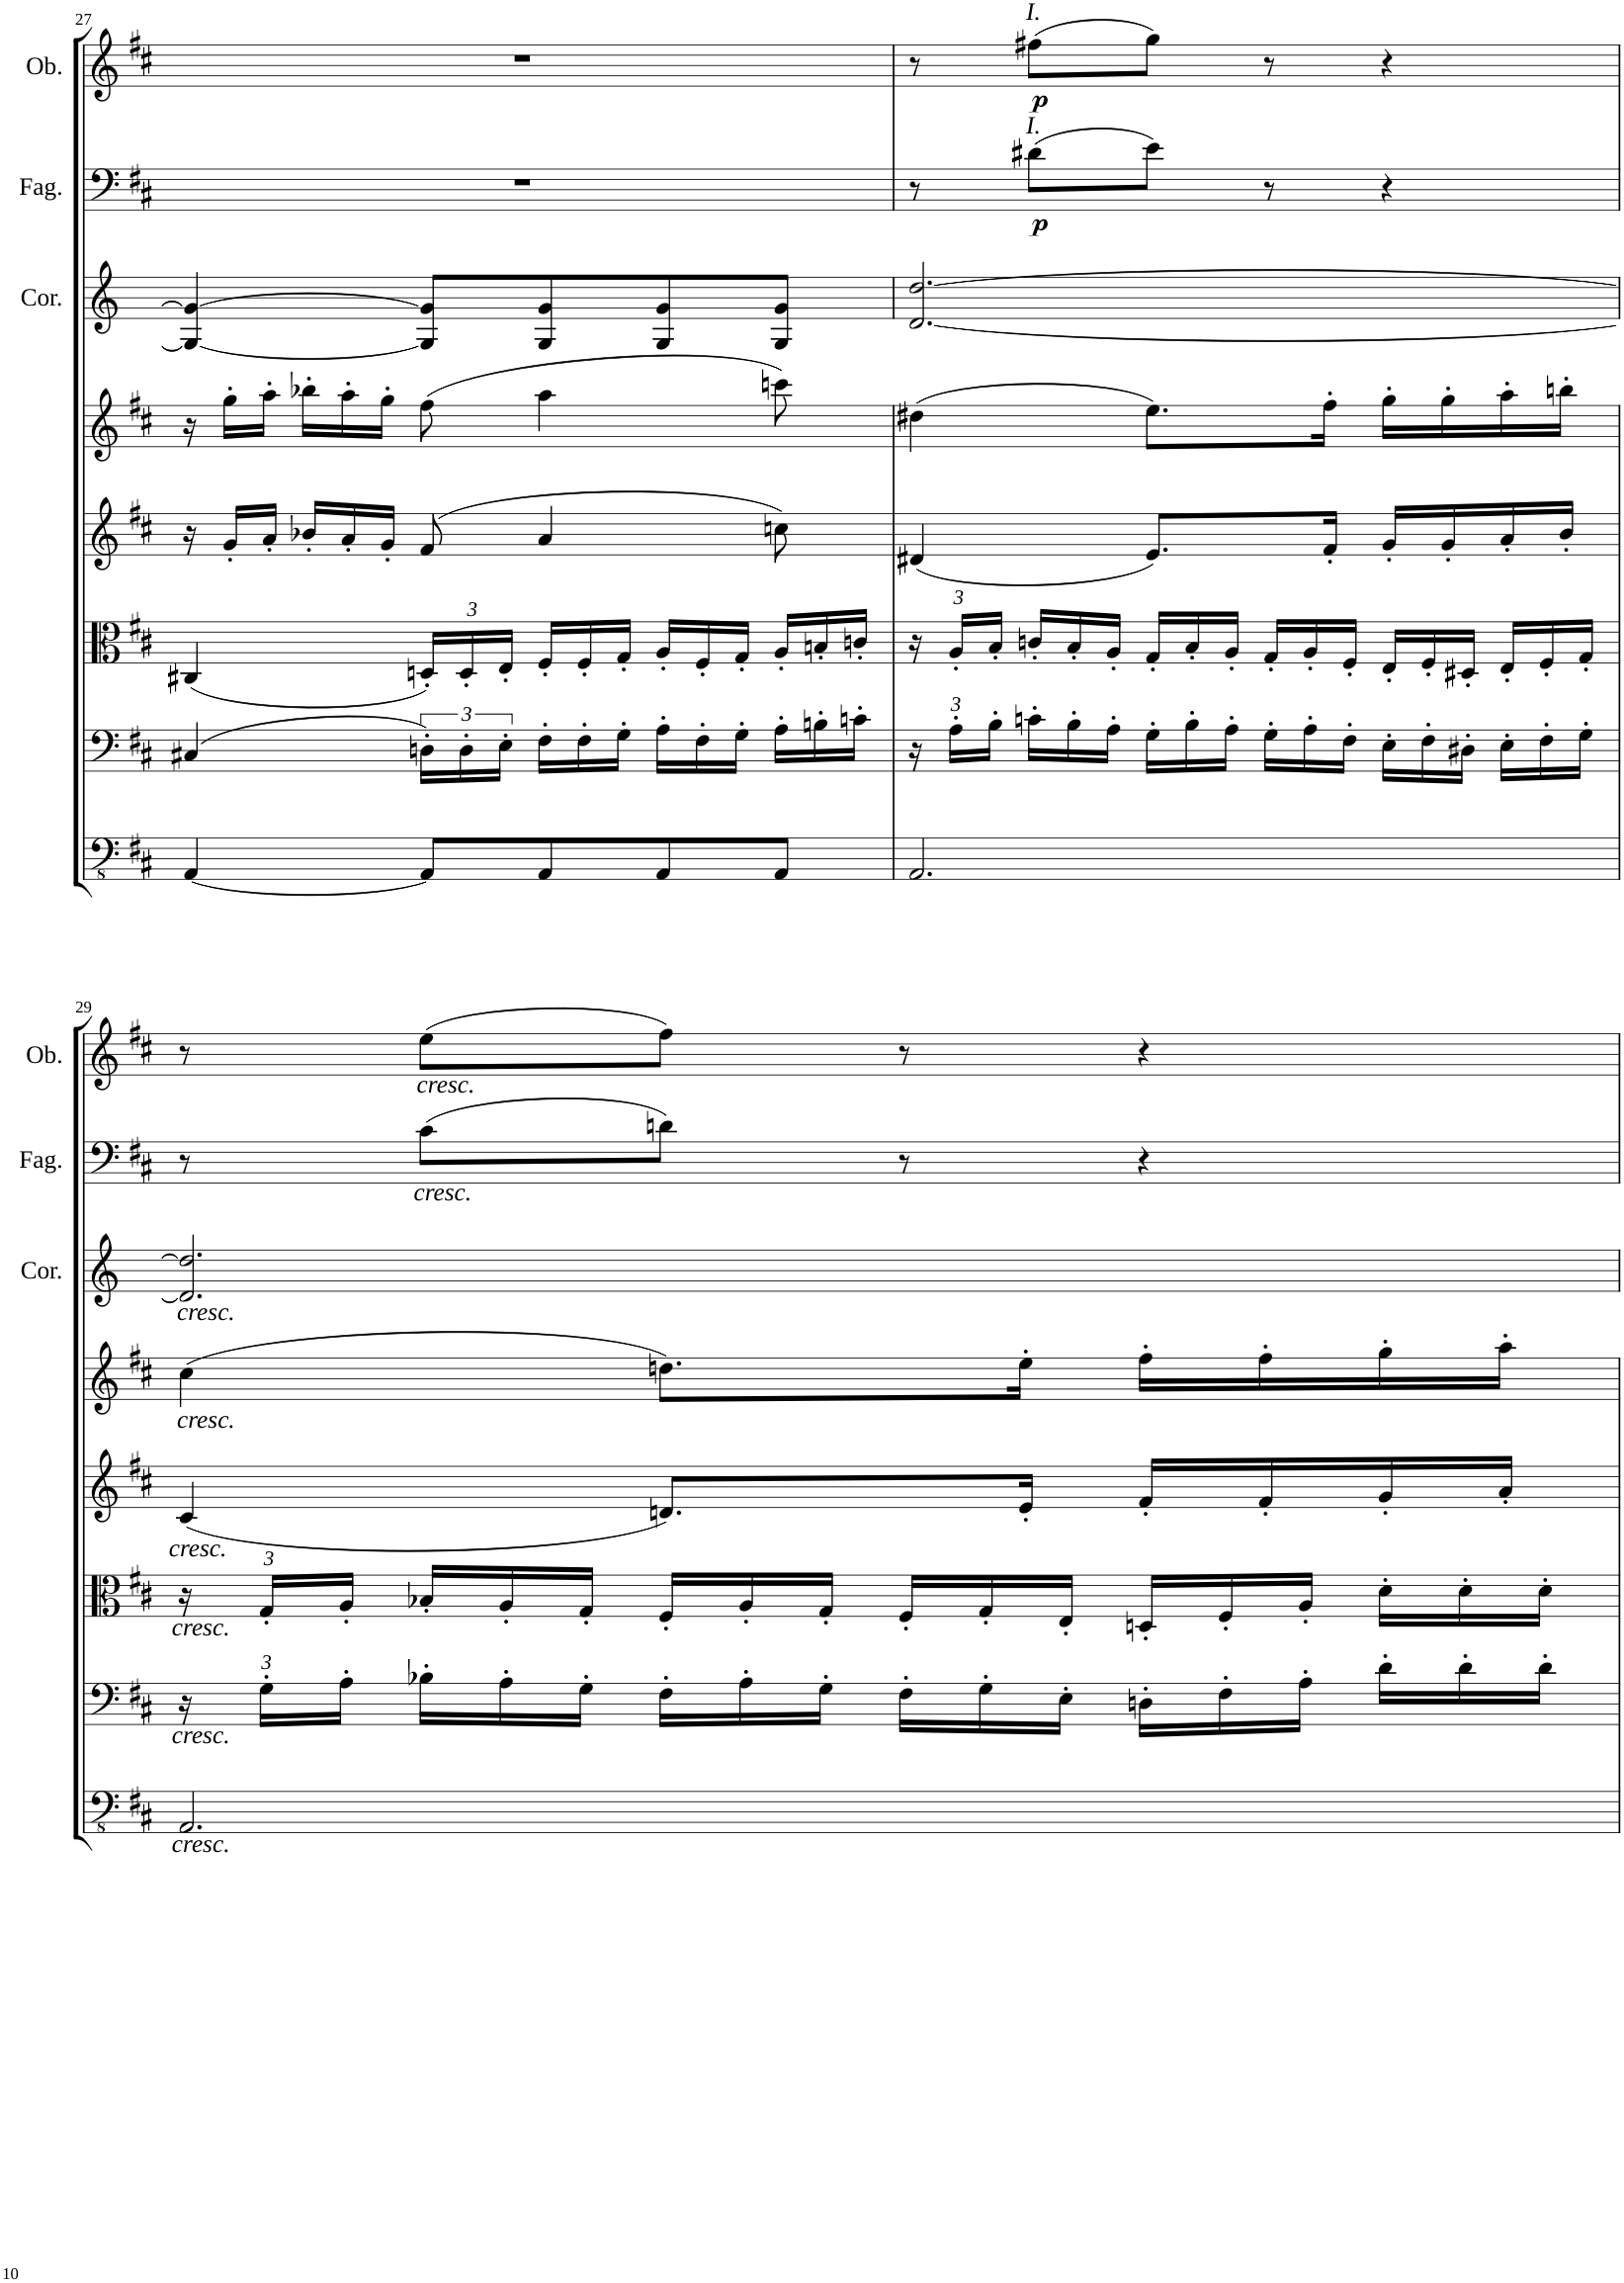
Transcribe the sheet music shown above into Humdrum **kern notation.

**kern	**kern	**kern	**kern	**kern	**kern	**kern	**dynam	**kern	**dynam
*part8	*part7	*part6	*part5	*part4	*part3	*part2	*part2	*part1	*part1
*staff8	*staff7	*staff6	*staff5	*staff4	*staff3	*staff2	*staff2	*staff1	*staff1
*I"Basso	*I"Violoncello	*I"Viola	*I"Violino II	*I"Violino I	*I"Corni in D	*I"Fagotti	*	*I"Oboi	*
*	*	*	*	*	*I'Cor.	*I'Fag.	*	*I'Ob.	*
!!LO:PB:g=z
*clefFv4	*clefF4	*clefC3	*clefG2	*clefG2	*clefG2	*clefF4	*	*clefG2	*
*	*	*	*	*	*Trd6c10	*	*	*	*
*k[f#c#]	*k[f#c#]	*k[f#c#]	*k[f#c#]	*k[f#c#]	*k[]	*k[f#c#]	*	*k[f#c#]	*
*M3/4	*M3/4	*M3/4	*M3/4	*M3/4	*M3/4	*M3/4	*	*M3/4	*
*	*	*	*Xtuplet	*Xtuplet	*	*	*	*	*
=27	=27	=27	=27	=27	=27	=27	=27	=27	=27
[4AAA/	(4C#X/	(4C#X/	24r	24r	4G/_ 4g/_	2.r	.	2.r	.
.	.	.	24g'/LL	24gg'\LL	.	.	.	.	.
.	.	.	24a'/JJ	24aa'\JJ	.	.	.	.	.
.	.	.	24b-X'/LL	24bb-X'\LL	.	.	.	.	.
.	.	.	24a'/	24aa'\	.	.	.	.	.
.	.	.	24g'/JJ	24gg'\JJ	.	.	.	.	.
*	*	*Xbrackettup	*	*	*	*	*	*	*
8AAA/L]	24Dn'\LL)	24Dn'/LL)	(8f#/	(8ff#\	8G/] 8g/]L	.	.	.	.
.	24D'\	24D'/	.	.	.	.	.	.	.
.	24E'\JJ	24E'/JJ	.	.	.	.	.	.	.
*	*Xtuplet	*Xtuplet	*	*	*	*	*	*	*
8AAA/	24F#'\LL	24F#'/LL	4a/	4aa\	8G/ 8g/	.	.	.	.
.	24F#'\	24F#'/	.	.	.	.	.	.	.
.	24G'\JJ	24G'/JJ	.	.	.	.	.	.	.
8AAA/	24A'\LL	24A'/LL	.	.	8G/ 8g/	.	.	.	.
.	24F#'\	24F#'/	.	.	.	.	.	.	.
.	24G'\JJ	24G'/JJ	.	.	.	.	.	.	.
8AAA/J	24A'\LL	24A'/LL	8ccn\)	8cccn\)	8G/ 8g/J	.	.	.	.
.	24Bn'\	24Bn'/	.	.	.	.	.	.	.
.	24cn'\JJ	24cn'/JJ	.	.	.	.	.	.	.
=28	=28	=28	=28	=28	=28	=28	=28	=28	=28
*	*tuplet	*	*	*	*	*	*	*	*
*	*Xbrackettup	*tuplet	*	*	*	*	*	*	*
2.AAA/	24r	24r	(4d#X/	(4dd#X\	[2.d/ [2.dd/	8r	.	8r	.
.	24A'\LL	24A'/LL	.	.	.	.	.	.	.
.	24B'\JJ	24B'/JJ	.	.	.	.	.	.	.
*	*Xtuplet	*Xtuplet	*	*	*	*	*	*	*
!	!	!	!	!	!	!	!	!LO:TX:a:i:t=I.	!
!	!	!	!	!	!	!LO:TX:a:i:t=I.	!	!	!
!	!	!	!	!	!	!	!LO:DY:b	!	!LO:DY:b
.	24cn'\LL	24cn'/LL	.	.	.	(8d#X\L	p	(8ff#X\L	p
.	24B'\	24B'/	.	.	.	.	.	.	.
.	24A'\JJ	24A'/JJ	.	.	.	.	.	.	.
.	24G'\LL	24G'/LL	8.e/L)	8.ee\L)	.	8e\J)	.	8gg\J)	.
.	24B'\	24B'/	.	.	.	.	.	.	.
.	24A'\JJ	24A'/JJ	.	.	.	.	.	.	.
.	24G'\LL	24G'/LL	.	.	.	8r	.	8r	.
.	24A'\	24A'/	.	.	.	.	.	.	.
.	.	.	16f#'/Jk	16ff#'\Jk	.	.	.	.	.
.	24F#'\JJ	24F#'/JJ	.	.	.	.	.	.	.
.	24E'\LL	24E'/LL	16g'/LL	16gg'\LL	.	4r	.	4r	.
.	24F#'\	24F#'/	.	.	.	.	.	.	.
.	.	.	16g'/	16gg'\	.	.	.	.	.
.	24D#X'\JJ	24D#X'/JJ	.	.	.	.	.	.	.
.	24E'\LL	24E'/LL	16a'/	16aa'\	.	.	.	.	.
.	24F#'\	24F#'/	.	.	.	.	.	.	.
.	.	.	16b'/JJ	16bbn'\JJ	.	.	.	.	.
.	24G'\JJ	24G'/JJ	.	.	.	.	.	.	.
!!LO:LB:g=z
=29	=29	=29	=29	=29	=29	=29	=29	=29	=29
*	*tuplet	*tuplet	*	*	*	*	*	*	*
!	!	!	!	!	!LO:TX:b:i:t=cresc.	!	!	!	!
!	!	!	!	!LO:TX:b:i:t=cresc.	!	!	!	!	!
!	!	!	!LO:TX:b:i:t=cresc.	!	!	!	!	!	!
!	!	!LO:TX:b:i:t=cresc.	!	!	!	!	!	!	!
!	!LO:TX:b:i:t=cresc.	!	!	!	!	!	!	!	!
!LO:TX:b:i:t=cresc.	!	!	!	!	!	!	!	!	!
2.AAA/	24r	24r	(4c#/	(4cc#\	2.d/] 2.dd/]	8r	.	8r	.
.	24G'\LL	24G'/LL	.	.	.	.	.	.	.
.	24A'\JJ	24A'/JJ	.	.	.	.	.	.	.
*	*Xtuplet	*Xtuplet	*	*	*	*	*	*	*
!	!	!	!	!	!	!	!	!LO:TX:b:i:t=cresc.	!
!	!	!	!	!	!	!LO:TX:b:i:t=cresc.	!	!	!
.	24B-X'\LL	24B-X'/LL	.	.	.	(8c#\L	.	(8ee\L	.
.	24A'\	24A'/	.	.	.	.	.	.	.
.	24G'\JJ	24G'/JJ	.	.	.	.	.	.	.
.	24F#'\LL	24F#'/LL	8.dn/L)	8.ddn\L)	.	8dn\J)	.	8ff#\J)	.
.	24A'\	24A'/	.	.	.	.	.	.	.
.	24G'\JJ	24G'/JJ	.	.	.	.	.	.	.
.	24F#'\LL	24F#'/LL	.	.	.	8r	.	8r	.
.	24G'\	24G'/	.	.	.	.	.	.	.
.	.	.	16e'/Jk	16ee'\Jk	.	.	.	.	.
.	24E'\JJ	24E'/JJ	.	.	.	.	.	.	.
.	24Dn'\LL	24Dn'/LL	16f#'/LL	16ff#'\LL	.	4r	.	4r	.
.	24F#'\	24F#'/	.	.	.	.	.	.	.
.	.	.	16f#'/	16ff#'\	.	.	.	.	.
.	24A'\JJ	24A'/JJ	.	.	.	.	.	.	.
.	24d'\LL	24d'\LL	16g'/	16gg'\	.	.	.	.	.
.	24d'\	24d'\	.	.	.	.	.	.	.
.	.	.	16a'/JJ	16aa'\JJ	.	.	.	.	.
.	24d'\JJ	24d'\JJ	.	.	.	.	.	.	.
=	=	=	=	=	=	=	=	=	=
*-	*-	*-	*-	*-	*-	*-	*-	*-	*-
